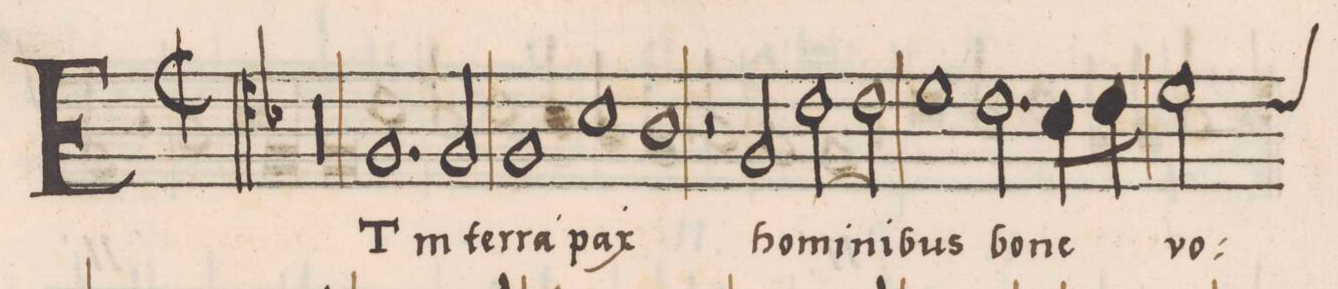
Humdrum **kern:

**kern	**text
*I"ALTVS	*
*clefC4	*
*k[b-]	*
*met(C|)	*
*M2/1	*
0r	.
=2	=2
0r	.
=3	=3
1.F	ET
2F/	in
=4	=4
1F	ter-
1B-	-ra
=5	=5
1A	pax
2r	.
2F/	ho-
=6	=6
2c\	  mi-
2c\	-ni-
1d	-bus
=7	=7
2.c\	bo-
8B-\L	-ne
8c\J	.
*custos:c	*
2d\	vo-
*-	*-
